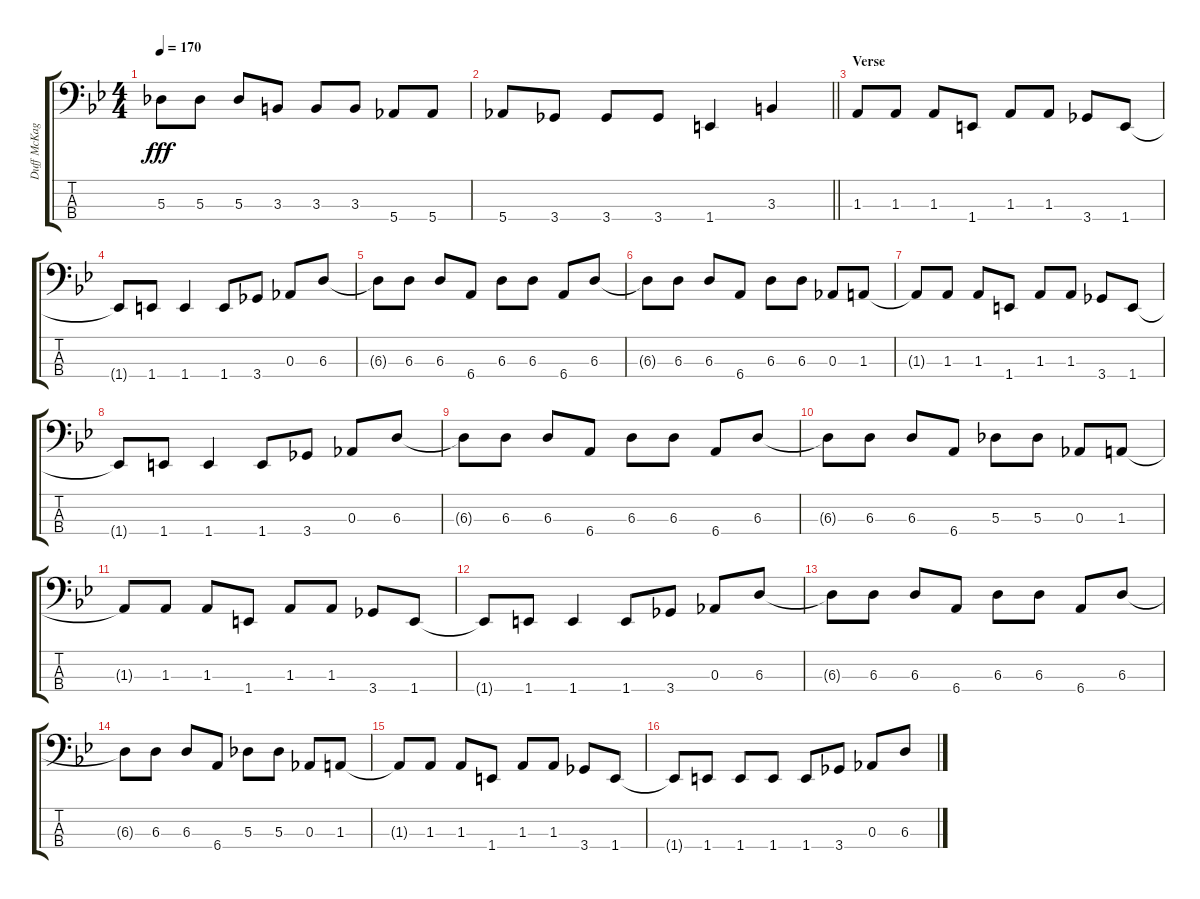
\track ("Duff McKagan - Bass" "Duff McKag") {instrument electricbasspick}
\staff {score tabs}
\tuning (Gb2 Db2 Ab1 Eb1) {hide}
\ts (4 4)
\tempo 170
\clef f4
\ks bb
5.3.8{dy fff} 5.3.8 5.3.8 3.3.8 3.3.8 3.3.8 5.4.8 5.4.8 |
\barLineRight lightlight
5.4.8 3.4.8 3.4.8 3.4.8 1.4.4 3.3.4 |
\section ("" "Verse")
1.3.8 1.3.8 1.3.8 1.4.8 1.3.8 1.3.8 3.4.8 1.4.8 |
1.4{t}.8 1.4.8 1.4.4 1.4.8 3.4.8 0.3.8 6.3.8 |
6.3{t}.8 6.3.8 6.3.8 6.4.8 6.3.8 6.3.8 6.4.8 6.3.8 |
6.3{t}.8 6.3.8 6.3.8 6.4.8 6.3.8 6.3.8 0.3.8 1.3.8 |
1.3{t}.8 1.3.8 1.3.8 1.4.8 1.3.8 1.3.8 3.4.8 1.4.8 |
1.4{t}.8 1.4.8 1.4.4 1.4.8 3.4.8 0.3.8 6.3.8 |
6.3{t}.8 6.3.8 6.3.8 6.4.8 6.3.8 6.3.8 6.4.8 6.3.8 |
6.3{t}.8 6.3.8 6.3.8 6.4.8 5.3.8 5.3.8 0.3.8 1.3.8 |
1.3{t}.8 1.3.8 1.3.8 1.4.8 1.3.8 1.3.8 3.4.8 1.4.8 |
1.4{t}.8 1.4.8 1.4.4 1.4.8 3.4.8 0.3.8 6.3.8 |
6.3{t}.8 6.3.8 6.3.8 6.4.8 6.3.8 6.3.8 6.4.8 6.3.8 |
6.3{t}.8 6.3.8 6.3.8 6.4.8 5.3.8 5.3.8 0.3.8 1.3.8 |
1.3{t}.8 1.3.8 1.3.8 1.4.8 1.3.8 1.3.8 3.4.8 1.4.8 |
1.4{t}.8 1.4.8 1.4.8 1.4.8 1.4.8 3.4.8 0.3.8 6.3.8
